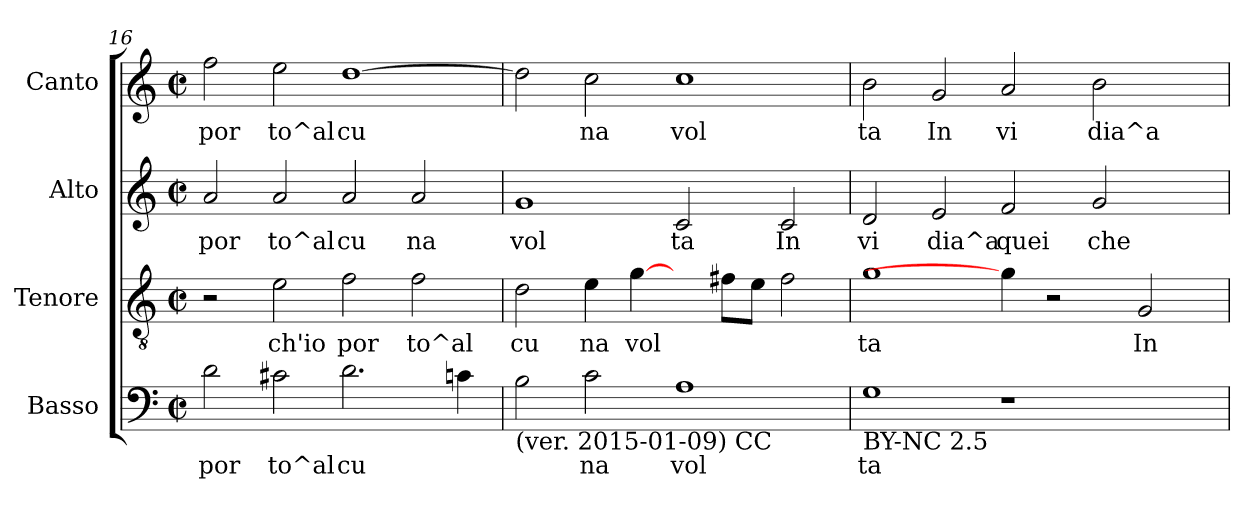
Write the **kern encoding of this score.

**kern	**text	**kern	**text	**kern	**text	**kern	**text
*part4	*part4	*part3	*part3	*part2	*part2	*part1	*part1
*staff4	*staff4	*staff3	*staff3	*staff2	*staff2	*staff1	*staff1
*I"Basso	*	*I"Tenore	*	*I"Alto	*	*I"Canto	*
*I'Basso	*	*I'Tenore	*	*I'Alto	*	*I'Canto	*
*clefF4	*	*clefGv2	*	*clefG2	*	*clefG2	*
*k[]	*	*k[]	*	*k[]	*	*k[]	*
*C:	*	*C:	*	*C:	*	*C:	*
*M2/2	*	*M2/2	*	*M2/2	*	*M2/2	*
*met(c|)	*	*met(c|)	*	*met(c|)	*	*met(c|)	*
=16	=16	=16	=16	=16	=16	=16	=16
!	!LO:LY:b:cj	!	!	!	!LO:LY:b:cj	!	!LO:LY:b:cj
2d\	por	2r	.	2a/	por	2ff\	por
!	!LO:LY:b:cj	!	!LO:LY:b:cj	!	!LO:LY:b:cj	!	!LO:LY:b:cj
2c#X\	to^al	2e\	ch'io	2a/	to^al	2ee\	to^al
!	!LO:LY:b:cj	!	!LO:LY:b:cj	!	!LO:LY:b:cj	!	!LO:LY:b:cj
2.d\	cu	2f\	por	2a/	cu	[>1dd	cu
!	!	!	!LO:LY:b:cj	!	!LO:LY:b:cj	!	!
.	.	2f\	to^al	2a/	na	.	.
!	!LO:LY:b:cj	!	!	!	!	!	!
4cn\	.	.	.	.	.	.	.
=17	=17	=17	=17	=17	=17	=17	=17
!LO:TX:b:t=(ver. 2015-01-09) CC	!	!	!	!	!	!	!
!	!LO:LY:b:cj	!	!LO:LY:b:cj	!	!LO:LY:b:cj	!	!LO:LY:b:cj
2B\	.	2d\	cu	1g	vol	2dd\]	.
!	!LO:LY:b:cj	!	!LO:LY:b:cj	!	!	!	!LO:LY:b:cj
2c\	na	4e\	na	.	.	2cc\	na
!	!	!	!LO:LY:b:cj	!	!	!	!
.	.	[4g\	vol	.	.	.	.
!	!LO:LY:b:cj	!	!	!	!LO:LY:b:cj	!	!LO:LY:b:cj
1A	vol	4ryy	.	2c/	ta	1cc	vol
!	!	!	!LO:LY:b:cj	!	!	!	!
.	.	8f#\L	.	.	.	.	.
!	!	!	!LO:LY:b:cj	!	!	!	!
.	.	8e\J	.	.	.	.	.
!	!	!	!LO:LY:b:cj	!	!LO:LY:b:cj	!	!
.	.	2f#\	.	2c/	In	.	.
=18	=18	=18	=18	=18	=18	=18	=18
!LO:TX:b:t=BY-NC 2.5	!	!	!	!	!	!	!
!	!LO:LY:b:cj	!	!LO:LY:b:cj	!	!LO:LY:b:cj	!	!LO:LY:b:cj
1G	ta	1g	ta	2d/	vi	2b\	ta
!	!	!	!	!	!LO:LY:b:cj	!	!LO:LY:b:cj
.	.	.	.	2e/	dia^a	2g/	In
!	!	!	!	!	!LO:LY:b:cj	!	!LO:LY:b:cj
1r	.	4g\]	.	2f/	quei	2a/	vi
.	.	2r	.	.	.	.	.
!	!	!	!	!	!LO:LY:b:cj	!	!LO:LY:b:cj
.	.	.	.	2g/	che	2b\	dia^a
!	!	!	!LO:LY:b:cj	!	!	!	!
.	.	2G/	In	.	.	.	.
4ryy	.	.	.	4ryy	.	4ryy	.
=	=	=	=	=	=	=	=
*-	*-	*-	*-	*-	*-	*-	*-
